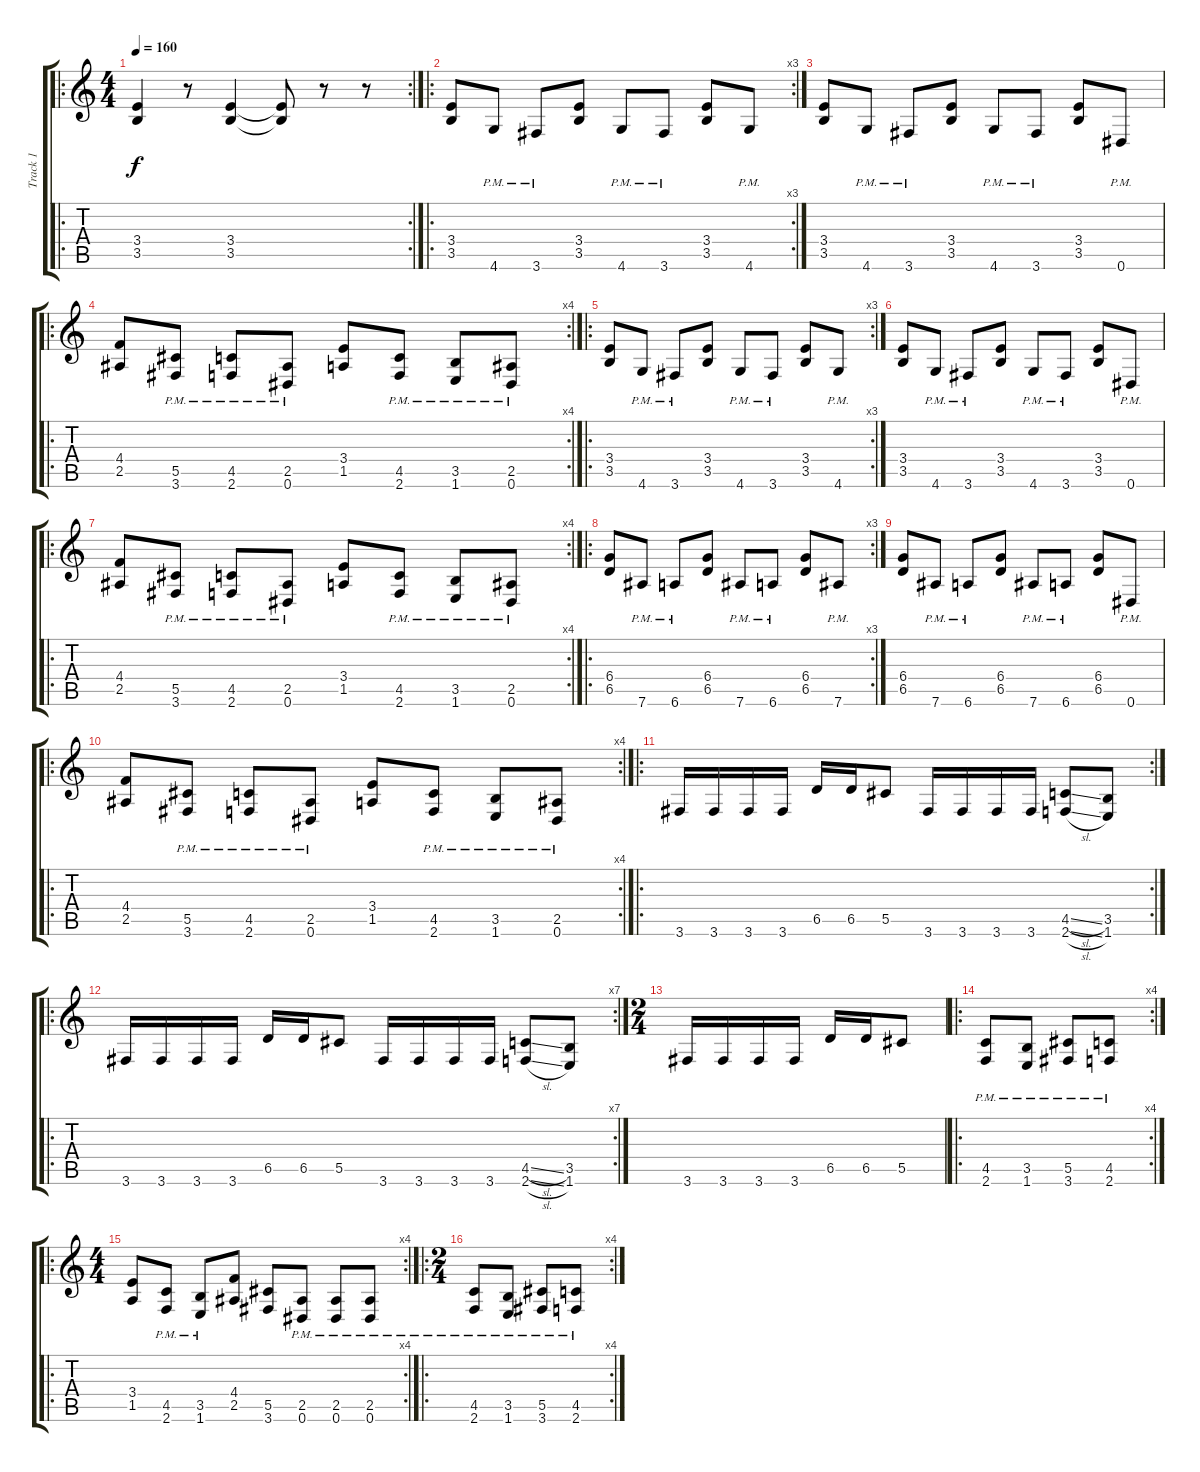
\track ("Track 1" "Track 1") {instrument distortionguitar}
\staff {score tabs}
\tuning (Eb4 Bb3 Gb3 Db3 Ab2 Eb2) {hide}
\ro
\rc 2
\ts (4 4)
\tempo 160
\clef g2
\ks c
(3.4 3.5).4{dy f instrument distortionguitar} r.8 (3.4 3.5).4 (3.4{t} 3.5{t}).8 r.8 r.8 |
\ro
\rc 3
(3.4 3.5).8 4.6{pm}.8 3.6{pm}.8 (3.4 3.5).8 4.6{pm}.8 3.6{pm}.8 (3.4 3.5).8 4.6{pm}.8 |
(3.4 3.5).8 4.6{pm}.8 3.6{pm}.8 (3.4 3.5).8 4.6{pm}.8 3.6{pm}.8 (3.4 3.5).8 0.6{pm}.8 |
\ro
\rc 4
(4.4 2.5).8 (5.5{pm} 3.6{pm}).8 (4.5{pm} 2.6{pm}).8 (2.5{pm} 0.6{pm}).8 (3.4 1.5).8 (4.5{pm} 2.6{pm}).8 (3.5{pm} 1.6{pm}).8 (2.5{pm} 0.6{pm}).8 |
\ro
\rc 3
(3.4 3.5).8 4.6{pm}.8 3.6{pm}.8 (3.4 3.5).8 4.6{pm}.8 3.6{pm}.8 (3.4 3.5).8 4.6{pm}.8 |
(3.4 3.5).8 4.6{pm}.8 3.6{pm}.8 (3.4 3.5).8 4.6{pm}.8 3.6{pm}.8 (3.4 3.5).8 0.6{pm}.8 |
\ro
\rc 4
(4.4 2.5).8 (5.5{pm} 3.6{pm}).8 (4.5{pm} 2.6{pm}).8 (2.5{pm} 0.6{pm}).8 (3.4 1.5).8 (4.5{pm} 2.6{pm}).8 (3.5{pm} 1.6{pm}).8 (2.5{pm} 0.6{pm}).8 |
\ro
\rc 3
(6.4 6.5).8 7.6{pm}.8 6.6{pm}.8 (6.4 6.5).8 7.6{pm}.8 6.6{pm}.8 (6.4 6.5).8 7.6{pm}.8 |
(6.4 6.5).8 7.6{pm}.8 6.6{pm}.8 (6.4 6.5).8 7.6{pm}.8 6.6{pm}.8 (6.4 6.5).8 0.6{pm}.8 |
\ro
\rc 4
(4.4 2.5).8 (5.5{pm} 3.6{pm}).8 (4.5{pm} 2.6{pm}).8 (2.5{pm} 0.6{pm}).8 (3.4 1.5).8 (4.5{pm} 2.6{pm}).8 (3.5{pm} 1.6{pm}).8 (2.5{pm} 0.6{pm}).8 |
\ro
\rc 2
3.6.16 3.6.16 3.6.16 3.6.16 6.5.16 6.5.16 5.5.8 3.6.16 3.6.16 3.6.16 3.6.16 (4.5{sl} 2.6{sl}).8 (3.5 1.6).8 |
\ro
\rc 7
3.6.16 3.6.16 3.6.16 3.6.16 6.5.16 6.5.16 5.5.8 3.6.16 3.6.16 3.6.16 3.6.16 (4.5{sl} 2.6{sl}).8 (3.5 1.6).8 |
\ts (2 4)
3.6.16 3.6.16 3.6.16 3.6.16 6.5.16 6.5.16 5.5.8 |
\ro
\rc 4
(4.5{pm} 2.6{pm}).8 (3.5{pm} 1.6{pm}).8 (5.5{pm} 3.6{pm}).8 (4.5{pm} 2.6{pm}).8 |
\ro
\rc 4
\ts (4 4)
(3.4 1.5).8 (4.5{pm} 2.6{pm}).8 (3.5{pm} 1.6{pm}).8 (4.4 2.5).8 (5.5 3.6).8 (2.5{pm} 0.6{pm}).8 (2.5{pm} 0.6{pm}).8 (2.5{pm} 0.6{pm}).8 |
\ro
\rc 4
\ts (2 4)
(4.5{pm} 2.6{pm}).8 (3.5{pm} 1.6{pm}).8 (5.5{pm} 3.6{pm}).8 (4.5{pm} 2.6{pm}).8
